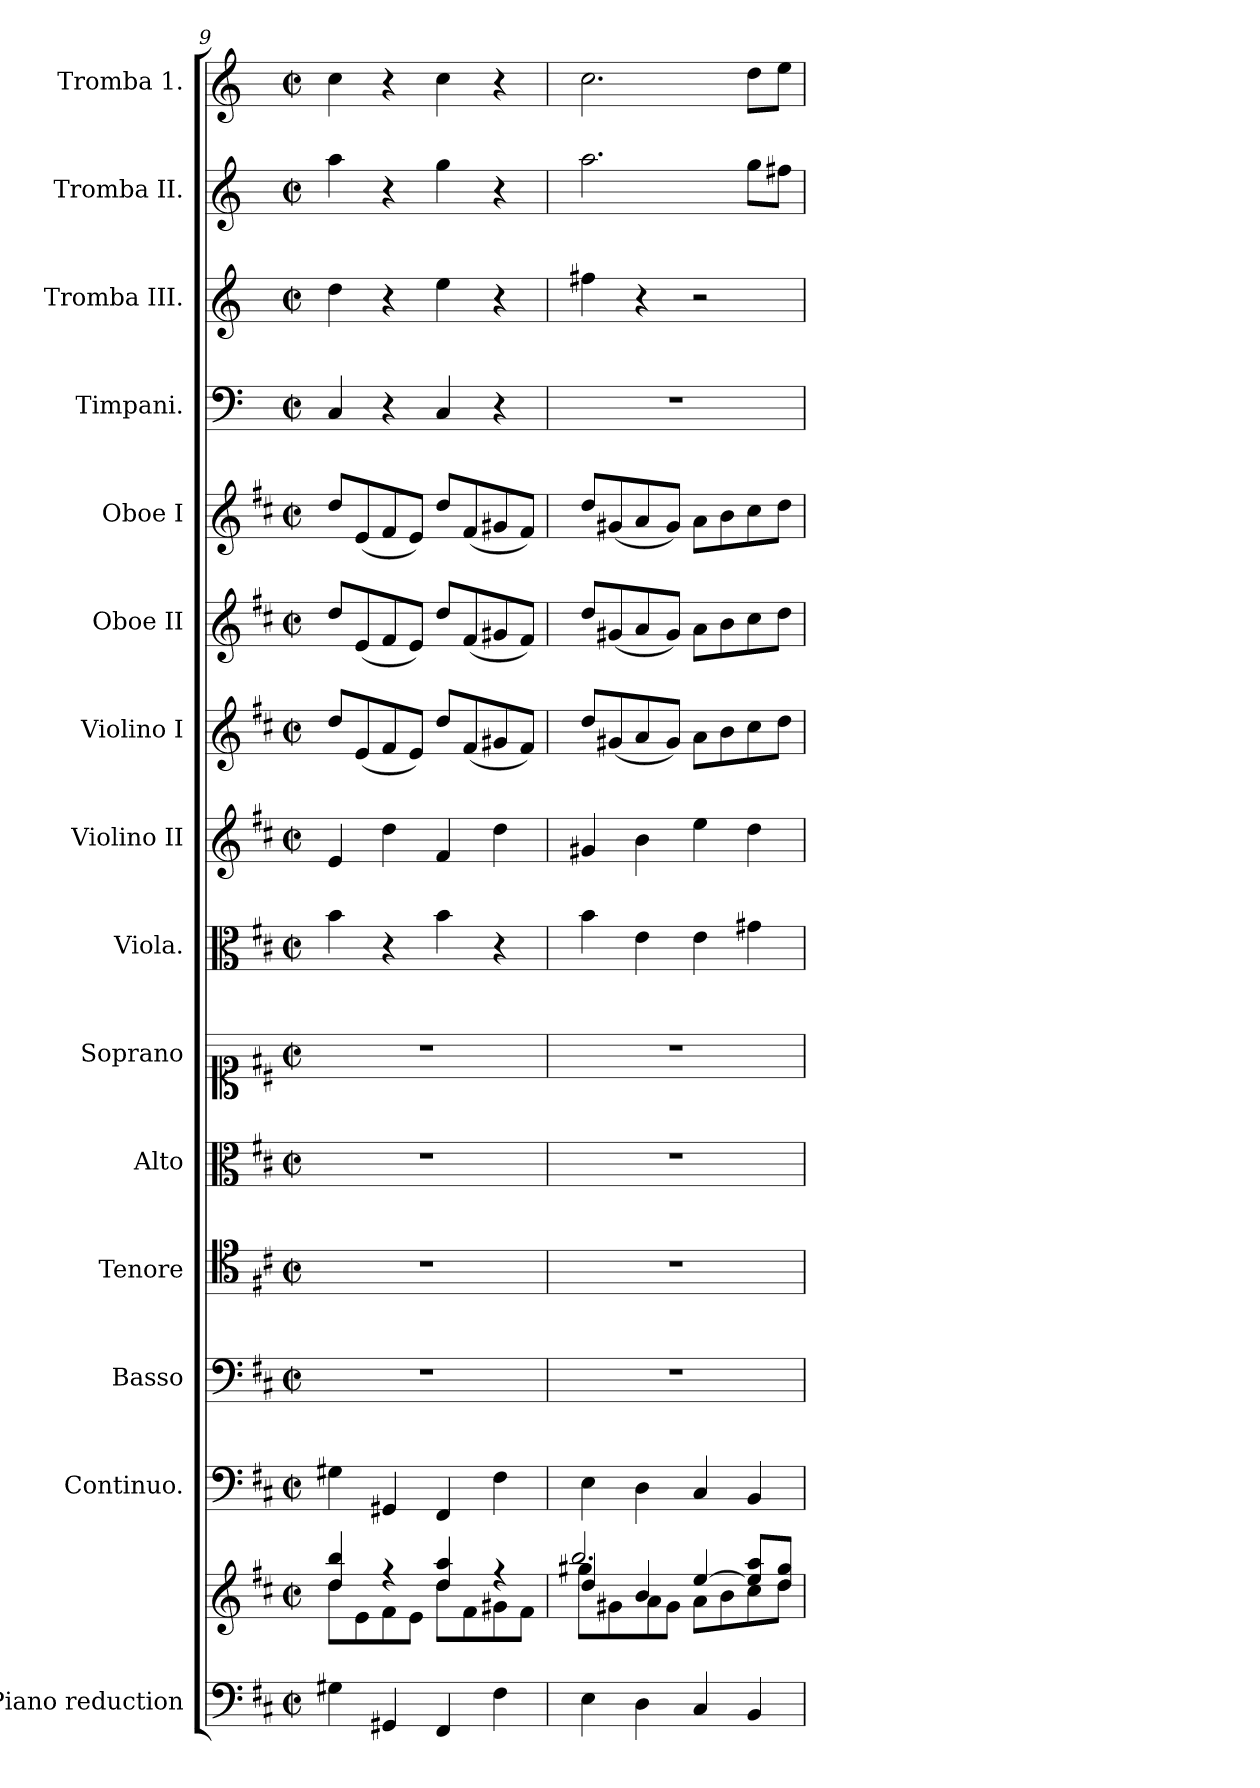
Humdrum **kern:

**kern	**kern	**kern	**kern	**kern	**kern	**kern	**kern	**kern	**kern	**kern	**kern	**kern	**kern	**kern	**kern
*part15	*part15	*part14	*part13	*part12	*part11	*part10	*part9	*part8	*part7	*part6	*part5	*part4	*part3	*part2	*part1
*staff16	*staff15	*staff14	*staff13	*staff12	*staff11	*staff10	*staff9	*staff8	*staff7	*staff6	*staff5	*staff4	*staff3	*staff2	*staff1
*I"Piano reduction	*	*I"Continuo.	*I"Basso	*I"Tenore	*I"Alto	*I"Soprano	*I"Viola.	*I"Violino II	*I"Violino I	*I"Oboe II	*I"Oboe I	*I"Timpani.	*I"Tromba III.	*I"Tromba II.	*I"Tromba 1.
*I'Pno	*	*	*	*	*	*	*I'Vla	*	*I'Vln	*I'Ob	*I'Ob	*I'Timp	*	*	*
*clefF4	*clefG2	*clefF4	*clefF4	*clefC4	*clefC3	*clefC1	*clefC3	*clefG2	*clefG2	*clefG2	*clefG2	*clefF4	*clefG2	*clefG2	*clefG2
*	*	*	*	*	*	*	*	*	*	*	*	*ITrd-1c-2	*ITrd-1c-2	*ITrd-1c-2	*ITrd-1c-2
*k[f#c#]	*k[f#c#]	*k[f#c#]	*k[f#c#]	*k[f#c#]	*k[f#c#]	*k[f#c#]	*k[f#c#]	*k[f#c#]	*k[f#c#]	*k[f#c#]	*k[f#c#]	*k[f#c#]	*k[f#c#]	*k[f#c#]	*k[f#c#]
*M2/2	*M2/2	*M2/2	*M2/2	*M2/2	*M2/2	*M2/2	*M2/2	*M2/2	*M2/2	*M2/2	*M2/2	*M2/2	*M2/2	*M2/2	*M2/2
*met(c|)	*met(c|)	*met(c|)	*met(c|)	*met(c|)	*met(c|)	*met(c|)	*met(c|)	*met(c|)	*met(c|)	*met(c|)	*met(c|)	*met(c|)	*met(c|)	*met(c|)	*met(c|)
=9	=9	=9	=9	=9	=9	=9	=9	=9	=9	=9	=9	=9	=9	=9	=9
*	*^	*	*	*	*	*	*	*	*	*	*	*	*	*	*
4G#X\	4dd/ 4bb/	8dd\L	4G#X\	1r	1r	1r	1r	4b\	4e/	8dd/L	8dd/L	8dd/L	4D/	4ee\	4bb\	4dd\
.	.	8e\	.	.	.	.	.	.	.	(8e/	(8e/	(8e/	.	.	.	.
4GG#X/	4r	8f#\	4GG#X/	.	.	.	.	4r	4dd\	8f#/	8f#/	8f#/	4r	4r	4r	4r
.	.	8e\J	.	.	.	.	.	.	.	8e/J)	8e/J)	8e/J)	.	.	.	.
4FF#/	4dd/ 4aa/	8dd\L	4FF#/	.	.	.	.	4b\	4f#/	8dd/L	8dd/L	8dd/L	4D/	4ff#\	4aa\	4dd\
.	.	8f#\	.	.	.	.	.	.	.	(8f#/	(8f#/	(8f#/	.	.	.	.
4F#\	4r	8g#X\	4F#\	.	.	.	.	4r	4dd\	8g#X/	8g#X/	8g#X/	4r	4r	4r	4r
.	.	8f#\J	.	.	.	.	.	.	.	8f#/J)	8f#/J)	8f#/J)	.	.	.	.
=10	=10	=10	=10	=10	=10	=10	=10	=10	=10	=10	=10	=10	=10	=10	=10	=10
*	*	*^	*	*	*	*	*	*	*	*	*	*	*	*	*	*
4E\	4dd/	8gg#X\L	2.bb/	4E\	1r	1r	1r	1r	4b\	4g#X/	8dd/L	8dd/L	8dd/L	1r	4gg#X\	2.bb\	2.dd\
.	.	8g#X\	.	.	.	.	.	.	.	.	(8g#X/	(8g#X/	(8g#X/	.	.	.	.
4D\	4b/	8a\	.	4D\	.	.	.	.	4e\	4b\	8a/	8a/	8a/	.	4r	.	.
.	.	8g#\J	.	.	.	.	.	.	.	.	8g#/J)	8g#/J)	8g#/J)	.	.	.	.
4C#/	[4ee/	8a\L	.	4C#/	.	.	.	.	4e\	4ee\	8a\L	8a\L	8a\L	.	2r	.	.
.	.	8b\	.	.	.	.	.	.	.	.	8b\	8b\	8b\	.	.	.	.
4BB/	8ee/] 8aa/L	8cc#\	4ryy	4BB/	.	.	.	.	4g#X\	4dd\	8cc#\	8cc#\	8cc#\	.	.	8aa\L	8ee\L
.	8dd/ 8gg#/J	8dd\J	.	.	.	.	.	.	.	.	8dd\J	8dd\J	8dd\J	.	.	8gg#X\J	8ff#\J
*	*v	*v	*v	*	*	*	*	*	*	*	*	*	*	*	*	*	*
=	=	=	=	=	=	=	=	=	=	=	=	=	=	=	=
*-	*-	*-	*-	*-	*-	*-	*-	*-	*-	*-	*-	*-	*-	*-	*-
